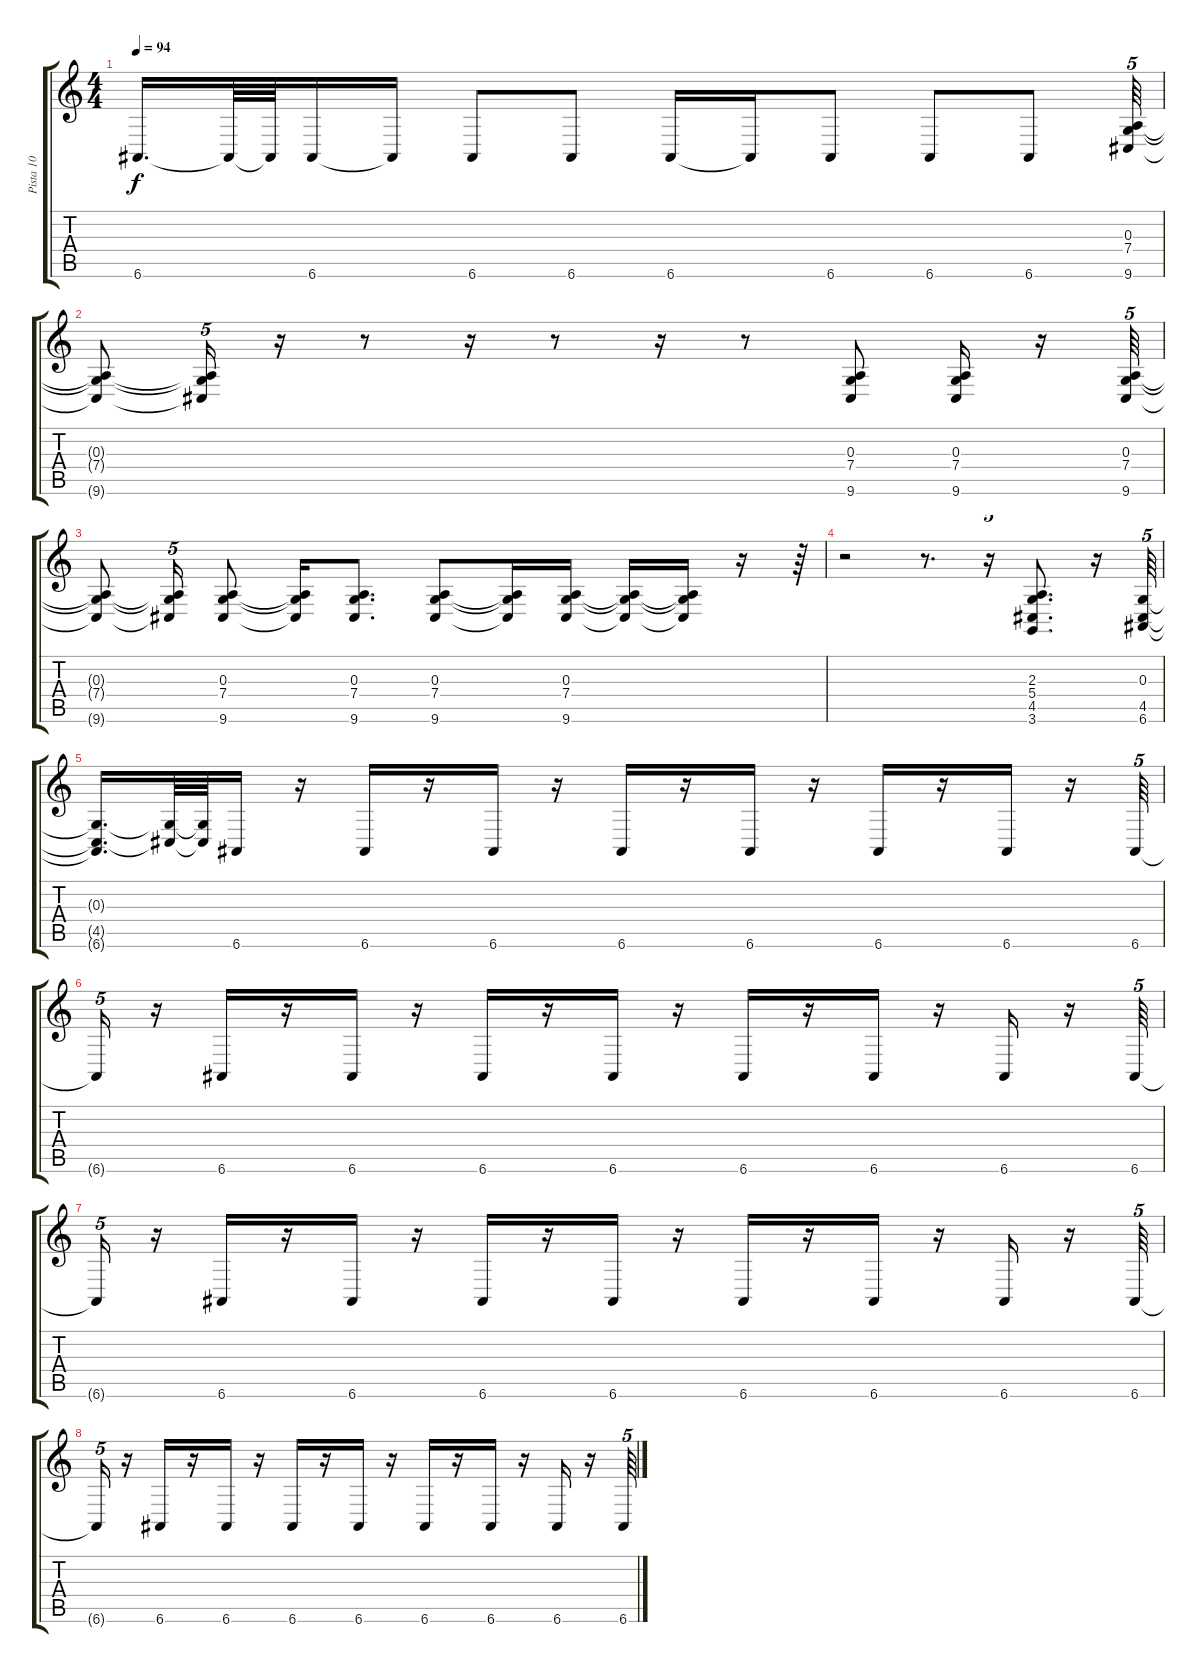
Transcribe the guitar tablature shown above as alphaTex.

\track ("Pista 10" "Pista 10") {instrument drawbarorgan}
\staff {score tabs}
\tuning (E4 B3 G3 D3 A2 E2) {hide}
\ts (4 4)
\tempo 94
\clef g2
\ks c
6.6{t}.16{d dy f} 6.6{t}.64 6.6{t}.64 6.6.16 6.6{t}.16 6.6.8 6.6.8 6.6.16 6.6{t}.16 6.6.8 6.6.8 6.6.8 (0.3 7.4 9.6).64{tu (5 4)} |
(0.3{t} 7.4{t} 9.6{t}).8 (0.3{t} 7.4{t} 9.6{t}).16{tu (5 4)} r.16 r.8 r.16 r.8 r.16 r.8 (0.3 7.4 9.6).8 (0.3 7.4 9.6).16 r.16 (0.3 7.4 9.6).64{tu (5 4)} |
(0.3{t} 7.4{t} 9.6{t}).8 (0.3{t} 7.4{t} 9.6{t}).16{tu (5 4)} (0.3 7.4 9.6).8 (0.3{t} 7.4{t} 9.6{t}).16 (0.3 7.4 9.6).8{d} (0.3 7.4 9.6).8 (0.3{t} 7.4{t} 9.6{t}).16 (0.3 7.4 9.6).16 (0.3{t} 7.4{t} 9.6{t}).16 (0.3{t} 7.4{t} 9.6{t}).16 r.16 r.64{tu (5 4)} |
r.2 r.8{d} r.16{tu (5 4)} (2.3 5.4 4.5 3.6).8{d} r.16 (0.3 4.5 6.6).64{tu (5 4)} |
(0.3{t} 4.5{t} 6.6{t}).16{d} (0.3{t} 4.5{t}).64 (0.3{t} 4.5{t}).64 6.6.16 r.16 6.6.16 r.16 6.6.16 r.16 6.6.16 r.16 6.6.16 r.16 6.6.16 r.16 6.6.16 r.16 6.6.64{tu (5 4)} |
6.6{t}.16{tu (5 4)} r.16 6.6.16 r.16 6.6.16 r.16 6.6.16 r.16 6.6.16 r.16 6.6.16 r.16 6.6.16 r.16 6.6.16 r.16 6.6.64{tu (5 4)} |
6.6{t}.16{tu (5 4)} r.16 6.6.16 r.16 6.6.16 r.16 6.6.16 r.16 6.6.16 r.16 6.6.16 r.16 6.6.16 r.16 6.6.16 r.16 6.6.64{tu (5 4)} |
6.6{t}.16{tu (5 4)} r.16 6.6.16 r.16 6.6.16 r.16 6.6.16 r.16 6.6.16 r.16 6.6.16 r.16 6.6.16 r.16 6.6.16 r.16 6.6.64{tu (5 4)}
